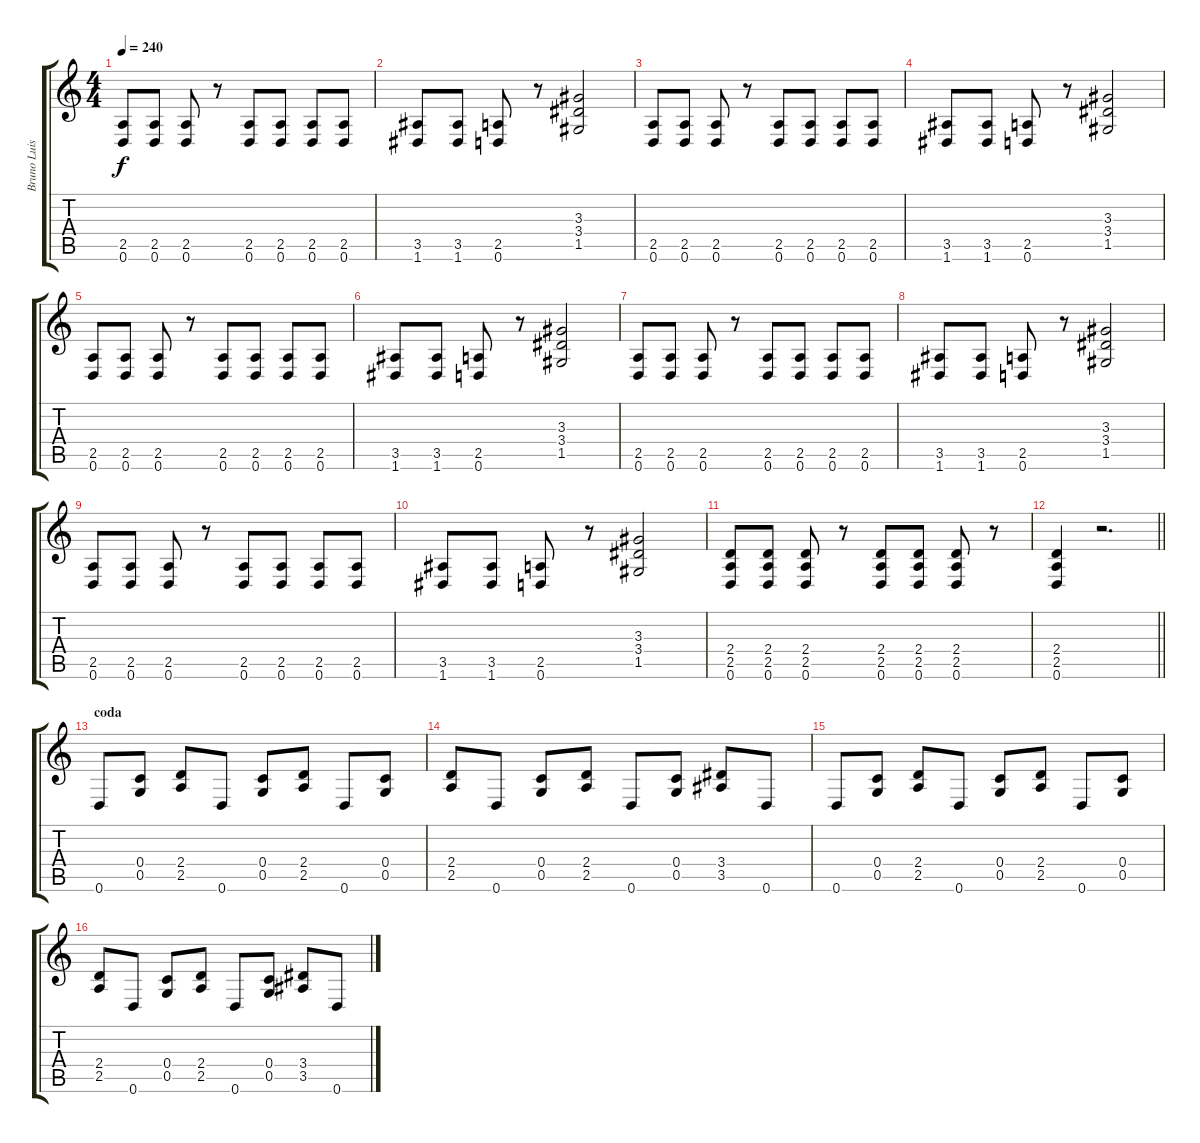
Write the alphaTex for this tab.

\track ("Bruno Luis" "Bruno Luis") {instrument distortionguitar}
\staff {score tabs}
\tuning (D4 A3 F3 C3 G2 D2) {hide}
\ts (4 4)
\tempo 240
\clef g2
\ks c
(2.5 0.6).8{dy f} (2.5 0.6).8 (2.5 0.6).8 r.8 (2.5 0.6).8 (2.5 0.6).8 (2.5 0.6).8 (2.5 0.6).8 |
(3.5 1.6).8 (3.5 1.6).8 (2.5 0.6).8 r.8 (3.3 3.4 1.5).2 |
(2.5 0.6).8 (2.5 0.6).8 (2.5 0.6).8 r.8 (2.5 0.6).8 (2.5 0.6).8 (2.5 0.6).8 (2.5 0.6).8 |
(3.5 1.6).8 (3.5 1.6).8 (2.5 0.6).8 r.8 (3.3 3.4 1.5).2 |
(2.5 0.6).8 (2.5 0.6).8 (2.5 0.6).8 r.8 (2.5 0.6).8 (2.5 0.6).8 (2.5 0.6).8 (2.5 0.6).8 |
(3.5 1.6).8 (3.5 1.6).8 (2.5 0.6).8 r.8 (3.3 3.4 1.5).2 |
(2.5 0.6).8 (2.5 0.6).8 (2.5 0.6).8 r.8 (2.5 0.6).8 (2.5 0.6).8 (2.5 0.6).8 (2.5 0.6).8 |
(3.5 1.6).8 (3.5 1.6).8 (2.5 0.6).8 r.8 (3.3 3.4 1.5).2 |
(2.5 0.6).8 (2.5 0.6).8 (2.5 0.6).8 r.8 (2.5 0.6).8 (2.5 0.6).8 (2.5 0.6).8 (2.5 0.6).8 |
(3.5 1.6).8 (3.5 1.6).8 (2.5 0.6).8 r.8 (3.3 3.4 1.5).2 |
(2.4 2.5 0.6).8 (2.4 2.5 0.6).8 (2.4 2.5 0.6).8 r.8 (2.4 2.5 0.6).8 (2.4 2.5 0.6).8 (2.4 2.5 0.6).8 r.8 |
\barLineRight lightlight
(2.4 2.5 0.6).4 r.2{d} |
\section ("" "coda")
0.6.8 (0.4 0.5).8 (2.4 2.5).8 0.6.8 (0.4 0.5).8 (2.4 2.5).8 0.6.8 (0.4 0.5).8 |
(2.4 2.5).8 0.6.8 (0.4 0.5).8 (2.4 2.5).8 0.6.8 (0.4 0.5).8 (3.4 3.5).8 0.6.8 |
0.6.8 (0.4 0.5).8 (2.4 2.5).8 0.6.8 (0.4 0.5).8 (2.4 2.5).8 0.6.8 (0.4 0.5).8 |
(2.4 2.5).8 0.6.8 (0.4 0.5).8 (2.4 2.5).8 0.6.8 (0.4 0.5).8 (3.4 3.5).8 0.6.8
